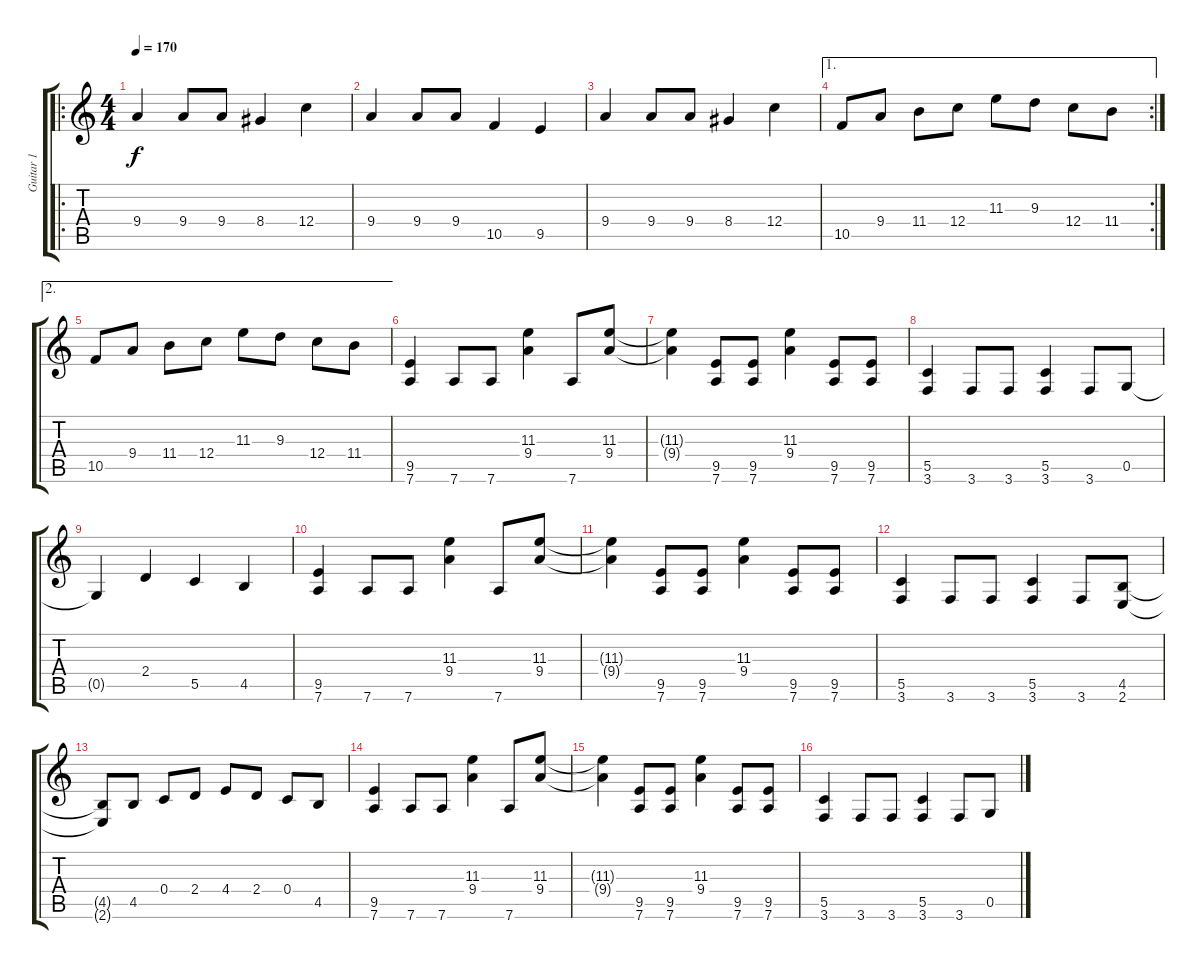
\track ("Guitar 1" "Guitar 1") {instrument distortionguitar}
\staff {score tabs}
\tuning (D4 A3 F3 C3 G2 D2) {hide}
\ro
\ts (4 4)
\tempo 170
\clef g2
\ks c
9.4.4{dy f} 9.4.8 9.4.8 8.4.4 12.4.4 |
9.4.4 9.4.8 9.4.8 10.5.4 9.5.4 |
9.4.4 9.4.8 9.4.8 8.4.4 12.4.4 |
\ae 1
\rc 2
10.5.8 9.4.8 11.4.8 12.4.8 11.3.8 9.3.8 12.4.8 11.4.8 |
\ae 2
10.5.8 9.4.8 11.4.8 12.4.8 11.3.8 9.3.8 12.4.8 11.4.8 |
(9.5 7.6).4 7.6.8 7.6.8 (11.3 9.4).4 7.6.8 (11.3 9.4).8 |
(11.3{t} 9.4{t}).4 (9.5 7.6).8 (9.5 7.6).8 (11.3 9.4).4 (9.5 7.6).8 (9.5 7.6).8 |
(5.5 3.6).4 3.6.8 3.6.8 (5.5 3.6).4 3.6.8 0.5.8 |
0.5{t}.4 2.4.4 5.5.4 4.5.4 |
(9.5 7.6).4 7.6.8 7.6.8 (11.3 9.4).4 7.6.8 (11.3 9.4).8 |
(11.3{t} 9.4{t}).4 (9.5 7.6).8 (9.5 7.6).8 (11.3 9.4).4 (9.5 7.6).8 (9.5 7.6).8 |
(5.5 3.6).4 3.6.8 3.6.8 (5.5 3.6).4 3.6.8 (4.5 2.6).8 |
(4.5{t} 2.6{t}).8 4.5.8 0.4.8 2.4.8 4.4.8 2.4.8 0.4.8 4.5.8 |
(9.5 7.6).4 7.6.8 7.6.8 (11.3 9.4).4 7.6.8 (11.3 9.4).8 |
(11.3{t} 9.4{t}).4 (9.5 7.6).8 (9.5 7.6).8 (11.3 9.4).4 (9.5 7.6).8 (9.5 7.6).8 |
(5.5 3.6).4 3.6.8 3.6.8 (5.5 3.6).4 3.6.8 0.5.8
